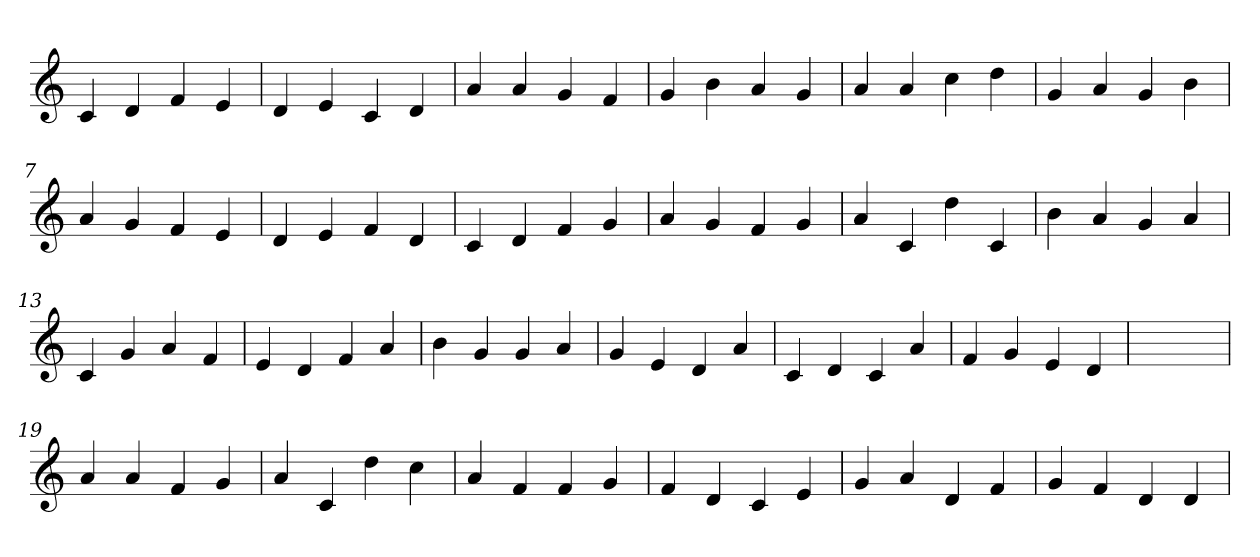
**kern
*part1
*staff1
*clefG2
=1
4c
4d
4f
4e
=2
4d
4e
4c
4d
=3
4a
4a
4g
4f
=4
4g
4b
4a
4g
=5
4a
4a
4cc
4dd
=6
4g
4a
4g
4b
=7
4a
4g
4f
4e
=8
4d
4e
4f
4d
=9
4c
4d
4f
4g
=10
4a
4g
4f
4g
=11
4a
4c
4dd
4c
=12
4b
4a
4g
4a
=13
4c
4g
4a
4f
=14
4e
4d
4f
4a
=15
4b
4g
4g
4a
=16
4g
4e
4d
4a
=17
4c
4d
4c
4a
=18
4f
4g
4e
4d
=19
1ryy
=19
4a
4a
4f
4g
=20
4a
4c
4dd
4cc
=21
4a
4f
4f
4g
=22
4f
4d
4c
4e
=23
4g
4a
4d
4f
=24
4g
4f
4d
4d
=
*-
